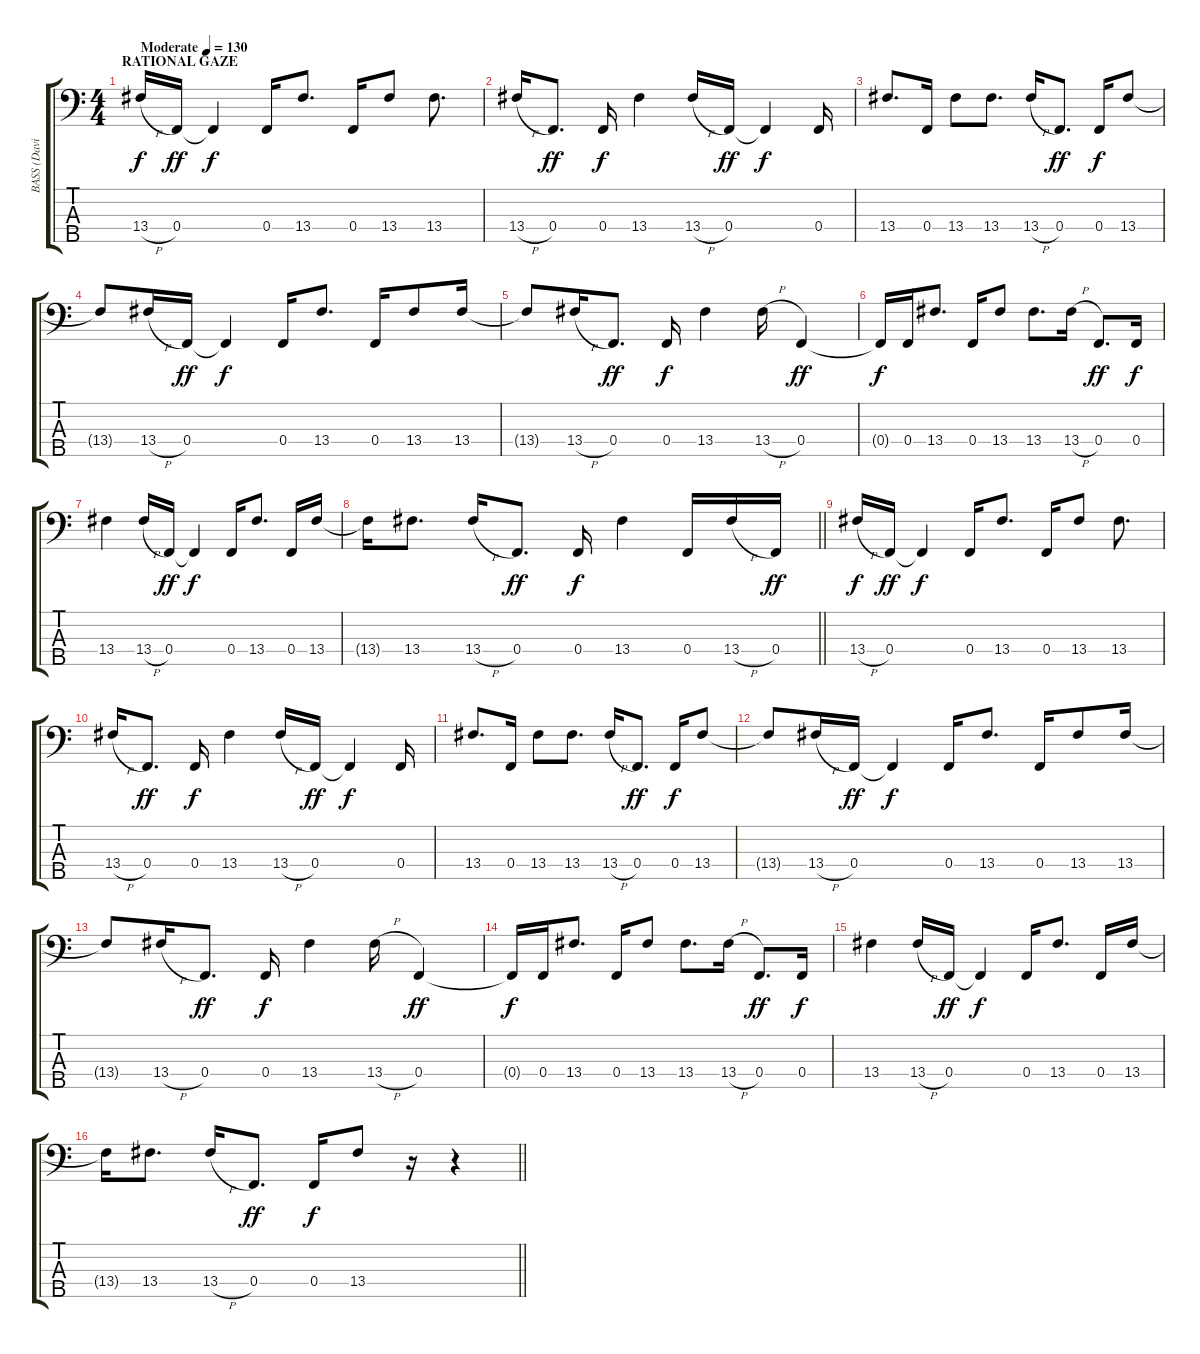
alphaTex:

\track ("BASS (David Lovgren)" "BASS (Davi") {instrument slapbass1}
\staff {score tabs}
\tuning (Ab2 Eb2 Bb1 F1 C1) {hide}
\ts (4 4)
\section ("" "RATIONAL GAZE")
\tempo (130 "Moderate")
\clef f4
\ks c
13.4{h}.16{dy f instrument slapbass1} 0.4.16{dy ff} 0.4{t}.4{dy f} 0.4.16 13.4.8{d} 0.4.16 13.4.8 13.4.8{d} |
13.4{h}.16 0.4.8{d dy ff} 0.4.16{dy f} 13.4.4 13.4{h}.16 0.4.16{dy ff} 0.4{t}.4{dy f} 0.4.16 |
13.4.8{d} 0.4.16 13.4.8 13.4.8{d} 13.4{h}.16 0.4.8{d dy ff} 0.4.16{dy f} 13.4.8 |
13.4{t}.8 13.4{h}.16 0.4.16{dy ff} 0.4{t}.4{dy f} 0.4.16 13.4.8{d} 0.4.16 13.4.8 13.4.16 |
13.4{t}.8 13.4{h}.16 0.4.8{d dy ff} 0.4.16{dy f} 13.4.4 13.4{h}.16 0.4.4{dy ff} |
0.4{t}.16{dy f} 0.4.16 13.4.8{d} 0.4.16 13.4.8 13.4.8{d} 13.4{h}.16 0.4.8{d dy ff} 0.4.16{dy f} |
13.4.4 13.4{h}.16 0.4.16{dy ff} 0.4{t}.4{dy f} 0.4.16 13.4.8{d} 0.4.16 13.4.16 |
\barLineRight lightlight
13.4{t}.16 13.4.8{d} 13.4{h}.16 0.4.8{d dy ff} 0.4.16{dy f} 13.4.4 0.4.16 13.4{h}.16 0.4.16{dy ff} |
13.4{h}.16{dy f} 0.4.16{dy ff} 0.4{t}.4{dy f} 0.4.16 13.4.8{d} 0.4.16 13.4.8 13.4.8{d} |
13.4{h}.16 0.4.8{d dy ff} 0.4.16{dy f} 13.4.4 13.4{h}.16 0.4.16{dy ff} 0.4{t}.4{dy f} 0.4.16 |
13.4.8{d} 0.4.16 13.4.8 13.4.8{d} 13.4{h}.16 0.4.8{d dy ff} 0.4.16{dy f} 13.4.8 |
13.4{t}.8 13.4{h}.16 0.4.16{dy ff} 0.4{t}.4{dy f} 0.4.16 13.4.8{d} 0.4.16 13.4.8 13.4.16 |
13.4{t}.8 13.4{h}.16 0.4.8{d dy ff} 0.4.16{dy f} 13.4.4 13.4{h}.16 0.4.4{dy ff} |
0.4{t}.16{dy f} 0.4.16 13.4.8{d} 0.4.16 13.4.8 13.4.8{d} 13.4{h}.16 0.4.8{d dy ff} 0.4.16{dy f} |
13.4.4 13.4{h}.16 0.4.16{dy ff} 0.4{t}.4{dy f} 0.4.16 13.4.8{d} 0.4.16 13.4.16 |
\barLineRight lightlight
13.4{t}.16 13.4.8{d} 13.4{h}.16 0.4.8{d dy ff} 0.4.16{dy f} 13.4.8 r.16 r.4
